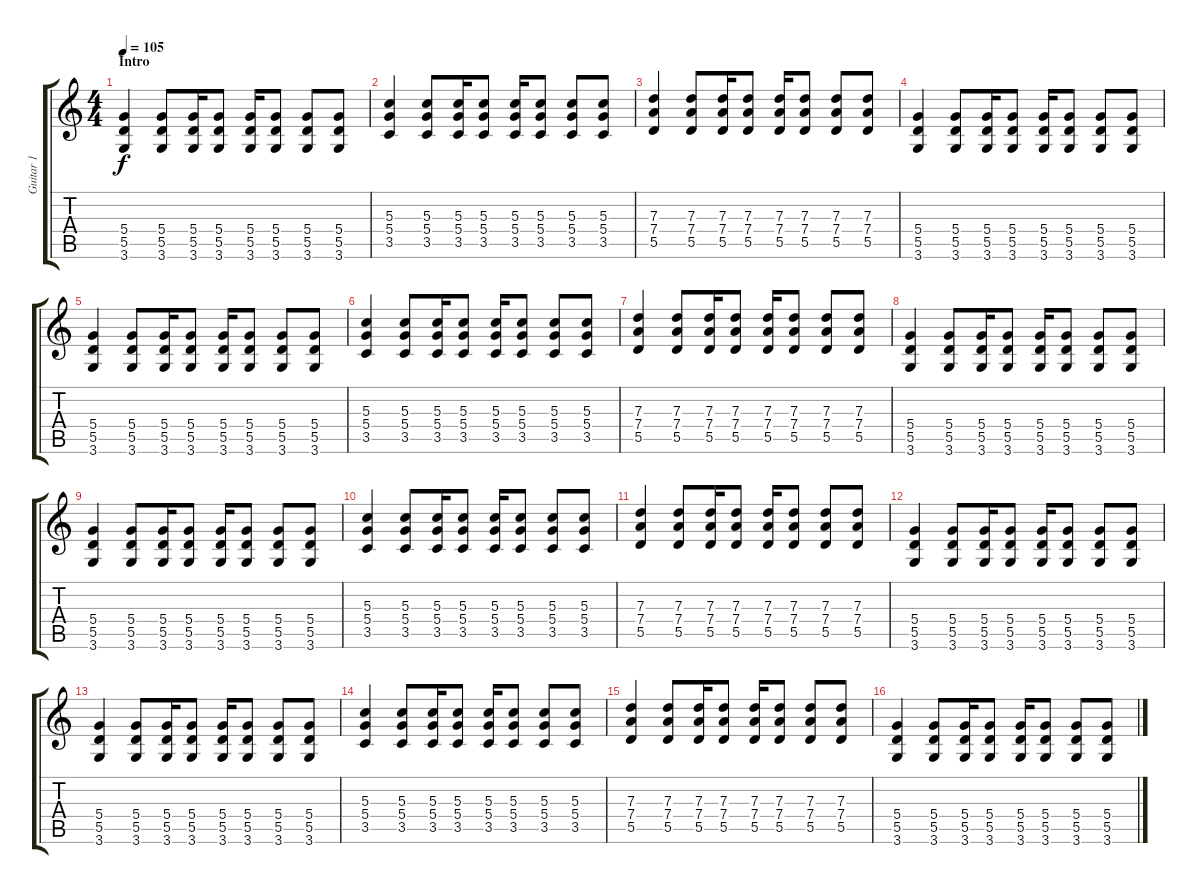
\track ("Guitar 1" "Guitar 1") {instrument overdrivenguitar}
\staff {score tabs}
\tuning (E4 B3 G3 D3 A2 E2) {hide}
\ts (4 4)
\section ("" "Intro")
\tempo 105
\clef g2
\ks c
(5.4 5.5 3.6).4{dy f instrument acousticguitarsteel} (5.4 5.5 3.6).8 (5.4 5.5 3.6).16 (5.4 5.5 3.6).8 (5.4 5.5 3.6).16 (5.4 5.5 3.6).8 (5.4 5.5 3.6).8 (5.4 5.5 3.6).8 |
(5.3 5.4 3.5).4 (5.3 5.4 3.5).8 (5.3 5.4 3.5).16 (5.3 5.4 3.5).8 (5.3 5.4 3.5).16 (5.3 5.4 3.5).8 (5.3 5.4 3.5).8 (5.3 5.4 3.5).8 |
(7.3 7.4 5.5).4 (7.3 7.4 5.5).8 (7.3 7.4 5.5).16 (7.3 7.4 5.5).8 (7.3 7.4 5.5).16 (7.3 7.4 5.5).8 (7.3 7.4 5.5).8 (7.3 7.4 5.5).8 |
(5.4 5.5 3.6).4 (5.4 5.5 3.6).8 (5.4 5.5 3.6).16 (5.4 5.5 3.6).8 (5.4 5.5 3.6).16 (5.4 5.5 3.6).8 (5.4 5.5 3.6).8 (5.4 5.5 3.6).8 |
(5.4 5.5 3.6).4 (5.4 5.5 3.6).8 (5.4 5.5 3.6).16 (5.4 5.5 3.6).8 (5.4 5.5 3.6).16 (5.4 5.5 3.6).8 (5.4 5.5 3.6).8 (5.4 5.5 3.6).8 |
(5.3 5.4 3.5).4 (5.3 5.4 3.5).8 (5.3 5.4 3.5).16 (5.3 5.4 3.5).8 (5.3 5.4 3.5).16 (5.3 5.4 3.5).8 (5.3 5.4 3.5).8 (5.3 5.4 3.5).8 |
(7.3 7.4 5.5).4 (7.3 7.4 5.5).8 (7.3 7.4 5.5).16 (7.3 7.4 5.5).8 (7.3 7.4 5.5).16 (7.3 7.4 5.5).8 (7.3 7.4 5.5).8 (7.3 7.4 5.5).8 |
(5.4 5.5 3.6).4 (5.4 5.5 3.6).8 (5.4 5.5 3.6).16 (5.4 5.5 3.6).8 (5.4 5.5 3.6).16 (5.4 5.5 3.6).8 (5.4 5.5 3.6).8 (5.4 5.5 3.6).8 |
(5.4 5.5 3.6).4 (5.4 5.5 3.6).8 (5.4 5.5 3.6).16 (5.4 5.5 3.6).8 (5.4 5.5 3.6).16 (5.4 5.5 3.6).8 (5.4 5.5 3.6).8 (5.4 5.5 3.6).8 |
(5.3 5.4 3.5).4 (5.3 5.4 3.5).8 (5.3 5.4 3.5).16 (5.3 5.4 3.5).8 (5.3 5.4 3.5).16 (5.3 5.4 3.5).8 (5.3 5.4 3.5).8 (5.3 5.4 3.5).8 |
(7.3 7.4 5.5).4 (7.3 7.4 5.5).8 (7.3 7.4 5.5).16 (7.3 7.4 5.5).8 (7.3 7.4 5.5).16 (7.3 7.4 5.5).8 (7.3 7.4 5.5).8 (7.3 7.4 5.5).8 |
(5.4 5.5 3.6).4 (5.4 5.5 3.6).8 (5.4 5.5 3.6).16 (5.4 5.5 3.6).8 (5.4 5.5 3.6).16 (5.4 5.5 3.6).8 (5.4 5.5 3.6).8 (5.4 5.5 3.6).8 |
(5.4 5.5 3.6).4 (5.4 5.5 3.6).8 (5.4 5.5 3.6).16 (5.4 5.5 3.6).8 (5.4 5.5 3.6).16 (5.4 5.5 3.6).8 (5.4 5.5 3.6).8 (5.4 5.5 3.6).8 |
(5.3 5.4 3.5).4 (5.3 5.4 3.5).8 (5.3 5.4 3.5).16 (5.3 5.4 3.5).8 (5.3 5.4 3.5).16 (5.3 5.4 3.5).8 (5.3 5.4 3.5).8 (5.3 5.4 3.5).8 |
(7.3 7.4 5.5).4 (7.3 7.4 5.5).8 (7.3 7.4 5.5).16 (7.3 7.4 5.5).8 (7.3 7.4 5.5).16 (7.3 7.4 5.5).8 (7.3 7.4 5.5).8 (7.3 7.4 5.5).8 |
(5.4 5.5 3.6).4 (5.4 5.5 3.6).8 (5.4 5.5 3.6).16 (5.4 5.5 3.6).8 (5.4 5.5 3.6).16 (5.4 5.5 3.6).8 (5.4 5.5 3.6).8 (5.4 5.5 3.6).8
